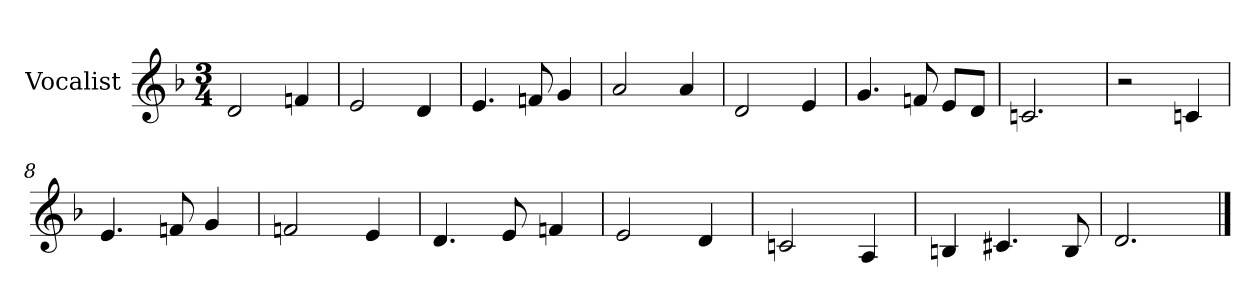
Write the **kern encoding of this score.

**kern
*part1
*staff1
*I"Vocalist
*k[b-]
*d:
*M3/4
=
2d
4fn
=1
2e
4d
=2
4.e
8fn
4g
=3
2a
4a
=4
2d
4e
=5
4.g
8fn
8eL
8dJ
=6
2.cn
=7
2r
4cn
=8
4.e
8fn
4g
=9
2fn
4e
=10
4.d
8e
4fn
=11
2e
4d
=12
2cn
4A
=13
4Bn
4.c#X
8B
=14
2.d
==
*-
